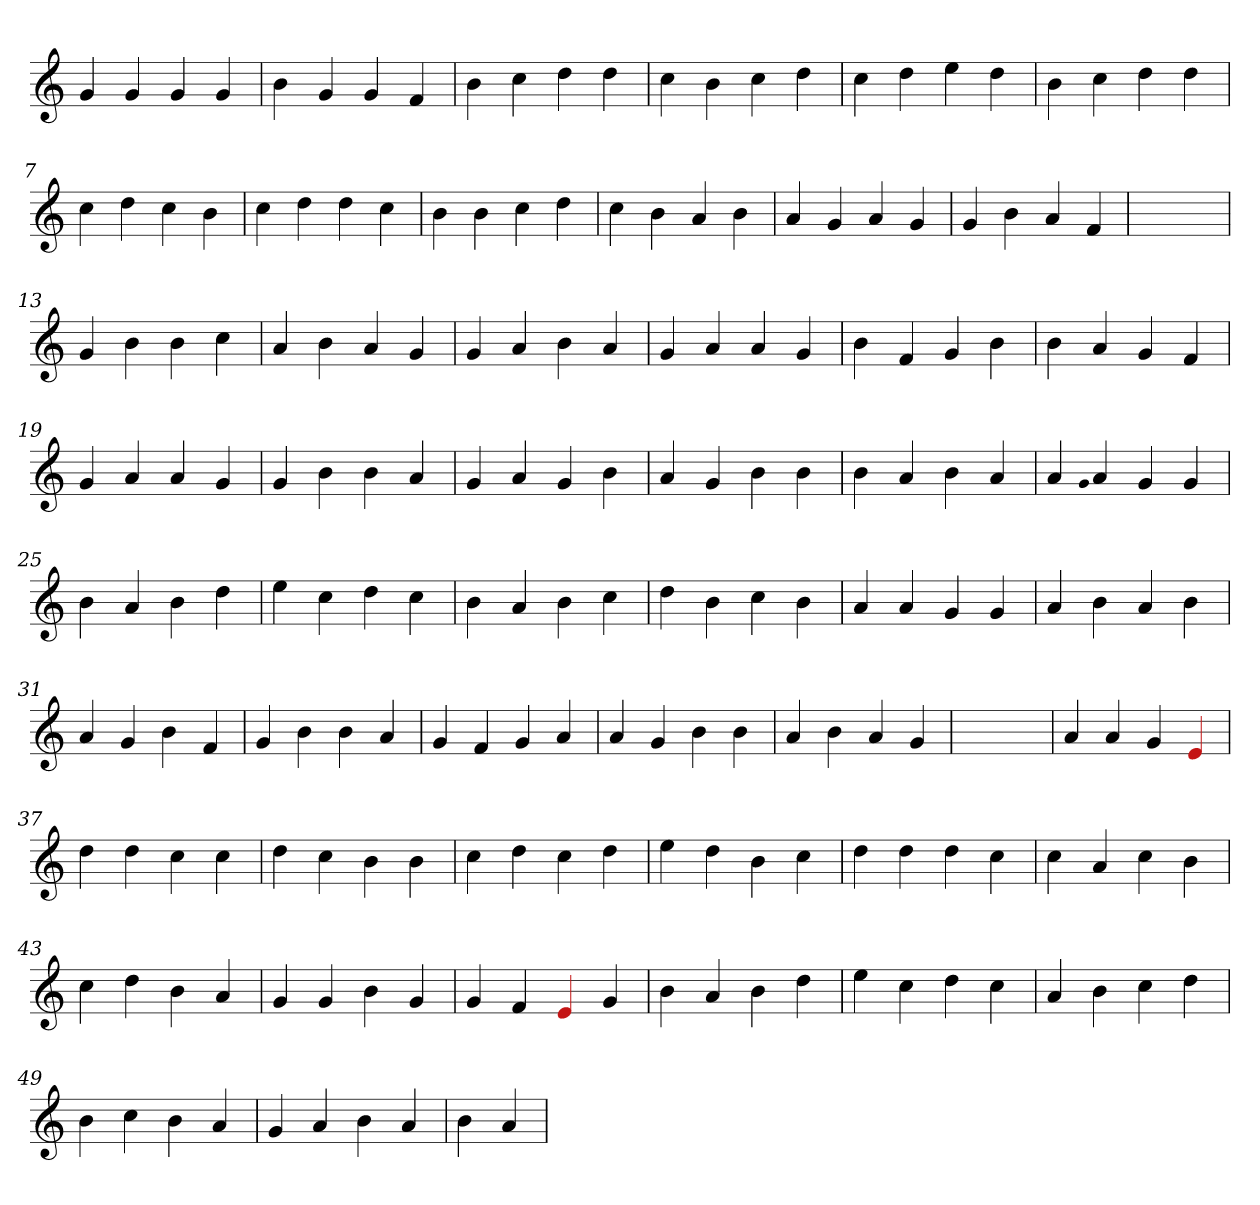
**kern
*part1
*staff1
*clefG2
=1
4g
4g
4g
4g
=2
4b
4g
4g
4f
=3
4b
4cc
4dd
4dd
=4
4cc
4b
4cc
4dd
=5
4cc
4dd
4ee
4dd
=6
4b
4cc
4dd
4dd
=7
4cc
4dd
4cc
4b
=8
4cc
4dd
4dd
4cc
=9
4b
4b
4cc
4dd
=10
4cc
4b
4a
4b
=11
4a
4g
4a
4g
=12
4g
4b
4a
4f
=13
1ryy
=13
4g
4b
4b
4cc
=14
4a
4b
4a
4g
=15
4g
4a
4b
4a
=16
4g
4a
4a
4g
=17
4b
4f
4g
4b
=18
4b
4a
4g
4f
=19
4g
4a
4a
4g
=20
4g
4b
4b
4a
=21
4g
4a
4g
4b
=22
4a
4g
4b
4b
=23
4b
4a
4b
4a
=24
4a
qqg
4a
4g
4g
=25
4b
4a
4b
4dd
=26
4ee
4cc
4dd
4cc
=27
4b
4a
4b
4cc
=28
4dd
4b
4cc
4b
=29
4a
4a
4g
4g
=30
4a
4b
4a
4b
=31
4a
4g
4b
4f
=32
4g
4b
4b
4a
=33
4g
4f
4g
4a
=34
4a
4g
4b
4b
=35
4a
4b
4a
4g
=36
1ryy
=36
4a
4a
4g
4Re
=37
4dd
4dd
4cc
4cc
=38
4dd
4cc
4b
4b
=39
4cc
4dd
4cc
4dd
=40
4ee
4dd
4b
4cc
=41
4dd
4dd
4dd
4cc
=42
4cc
4a
4cc
4b
=43
4cc
4dd
4b
4a
=44
4g
4g
4b
4g
=45
4g
4f
4Re
4g
=46
4b
4a
4b
4dd
=47
4ee
4cc
4dd
4cc
=48
4a
4b
4cc
4dd
=49
4b
4cc
4b
4a
=50
4g
4a
4b
4a
=51
4b
4a
=
*-
